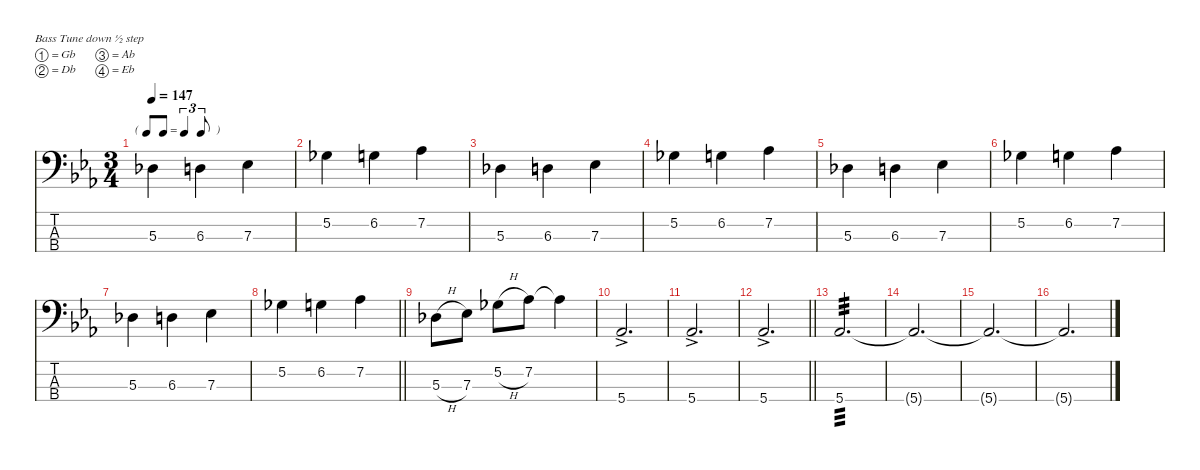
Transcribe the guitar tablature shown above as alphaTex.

\defaultSystemsLayout 4
\hideDynamics
\bracketExtendMode nobrackets
\singleTrackTrackNamePolicy hidden
\multiTrackTrackNamePolicy hidden
\firstSystemTrackNameMode fullname
\firstSystemTrackNameOrientation horizontal
\otherSystemsTrackNameOrientation horizontal
\track ("Bass" "el.bs.") {defaultSystemsLayout 8 instrument electricbassfinger}
\staff {score tabs}
\tuning (Gb2 Db2 Ab1 Eb1)
\ts (3 4)
\tf triplet8th
\tempo 147
\clef f4
\ks eb
5.3{acc b}.4{dy f beam Down} 6.3{acc forcenatural}.4{beam Down} 7.3{acc b}.4{beam Down} |
5.2{acc b}.4{beam Down} 6.2{acc forcenatural}.4{beam Down} 7.2{acc b}.4{beam Down} |
5.3{acc b}.4{beam Down} 6.3{acc forcenatural}.4{beam Down} 7.3{acc b}.4{beam Down} |
5.2{acc b}.4{beam Down} 6.2{acc forcenatural}.4{beam Down} 7.2{acc b}.4{beam Down} |
5.3{acc b}.4{beam Down} 6.3{acc forcenatural}.4{beam Down} 7.3{acc b}.4{beam Down} |
5.2{acc b}.4{beam Down} 6.2{acc forcenatural}.4{beam Down} 7.2{acc b}.4{beam Down} |
5.3{acc b}.4{beam Down} 6.3{acc forcenatural}.4{beam Down} 7.3{acc b}.4{beam Down} |
\barLineRight lightlight
5.2{acc b}.4{beam Down} 6.2{acc forcenatural}.4{beam Down} 7.2{acc b}.4{beam Down} |
5.3{h acc b}.8{beam Down} 7.3{acc b}.8{beam Down} 5.2{h acc b}.8{beam Down} 7.2{acc b}.8{beam Down} 7.2{t acc b}.4{beam Down} |
5.4{ac acc b}.2{d dy mf beam Up} |
5.4{ac acc b}.2{d beam Up} |
\barLineRight lightlight
5.4{ac acc b}.2{d beam Up} |
5.4{acc b}.2{d tp 3 dy f beam Up} |
5.4{t acc b}.2{d beam Up} |
5.4{t acc b}.2{d beam Up} |
5.4{t acc b}.2{d beam Up}
